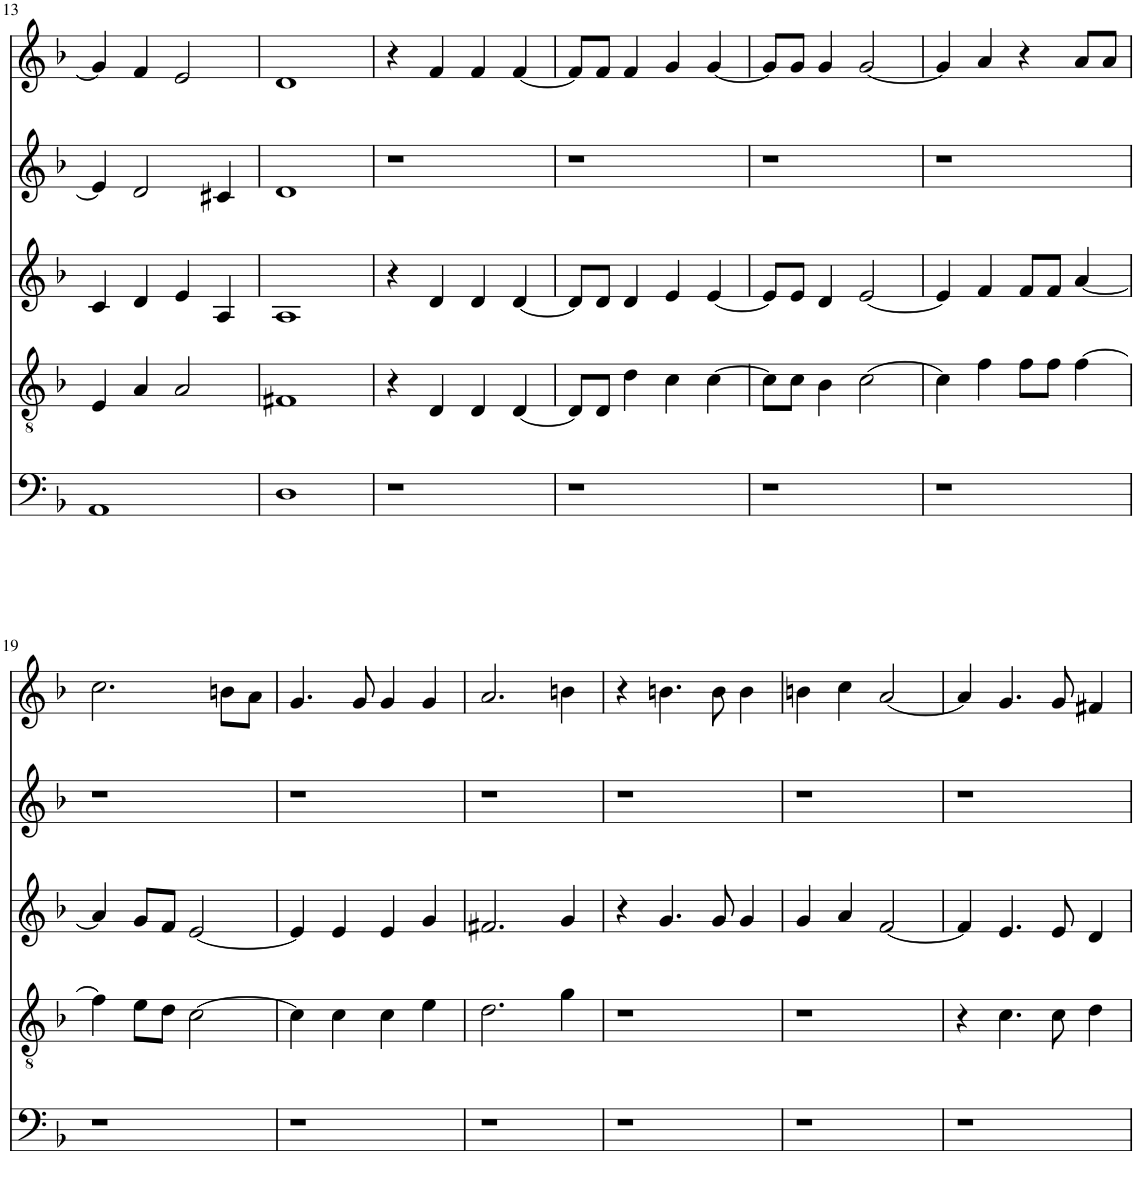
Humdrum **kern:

**kern	**kern	**kern	**kern	**kern
*part5	*part4	*part3	*part2	*part1
*staff5	*staff4	*staff3	*staff2	*staff1
*I"vox	*I"vox	*I"vox	*I"vox	*I"vox
!!LO:PB:g=z
*clefF4	*clefGv2	*clefG2	*clefG2	*clefG2
*k[b-]	*k[b-]	*k[b-]	*k[b-]	*k[b-]
*M4/4	*M4/4	*M4/4	*M4/4	*M4/4
=13	=13	=13	=13	=13
1AA	4E/	4c/	4e/]	4g/]
.	4A/	4d/	2d/	4f/
.	2A/	4e/	.	2e/
.	.	4A/	4c#X/	.
=14	=14	=14	=14	=14
1D	1F#X	1A	1d	1d
=15	=15	=15	=15	=15
1r	4r	4r	1r	4r
.	4D/	4d/	.	4f/
.	4D/	4d/	.	4f/
.	[4D/	[4d/	.	[4f/
=16	=16	=16	=16	=16
1r	8D/L]	8d/L]	1r	8f/L]
.	8D/J	8d/J	.	8f/J
.	4d\	4d/	.	4f/
.	4c\	4e/	.	4g/
.	[4c\	[4e/	.	[4g/
=17	=17	=17	=17	=17
1r	8c\L]	8e/L]	1r	8g/L]
.	8c\J	8e/J	.	8g/J
.	4B-\	4d/	.	4g/
.	[2c\	[2e/	.	[2g/
=18	=18	=18	=18	=18
1r	4c\]	4e/]	1r	4g/]
.	4f\	4f/	.	4a/
.	8f\L	8f/L	.	4r
.	8f\J	8f/J	.	.
.	[4f\	[4a/	.	8a/L
.	.	.	.	8a/J
!!LO:LB:g=z
=19	=19	=19	=19	=19
1r	4f\]	4a/]	1r	2.cc\
.	8e\L	8g/L	.	.
.	8d\J	8f/J	.	.
.	[2c\	[2e/	.	.
.	.	.	.	8bn\L
.	.	.	.	8a\J
=20	=20	=20	=20	=20
1r	4c\]	4e/]	1r	4.g/
.	4c\	4e/	.	.
.	.	.	.	8g/
.	4c\	4e/	.	4g/
.	4e\	4g/	.	4g/
=21	=21	=21	=21	=21
1r	2.d\	2.f#X/	1r	2.a/
.	4g\	4g/	.	4bn\
=22	=22	=22	=22	=22
1r	1r	4r	1r	4r
.	.	4.g/	.	4.bn\
.	.	8g/	.	8b\
.	.	4g/	.	4b\
=23	=23	=23	=23	=23
1r	1r	4g/	1r	4bn\
.	.	4a/	.	4cc\
.	.	[2f/	.	[2a/
=24	=24	=24	=24	=24
1r	4r	4f/]	1r	4a/]
.	4.c\	4.e/	.	4.g/
.	8c\	8e/	.	8g/
.	4d\	4d/	.	4f#X/
=	=	=	=	=
*-	*-	*-	*-	*-
